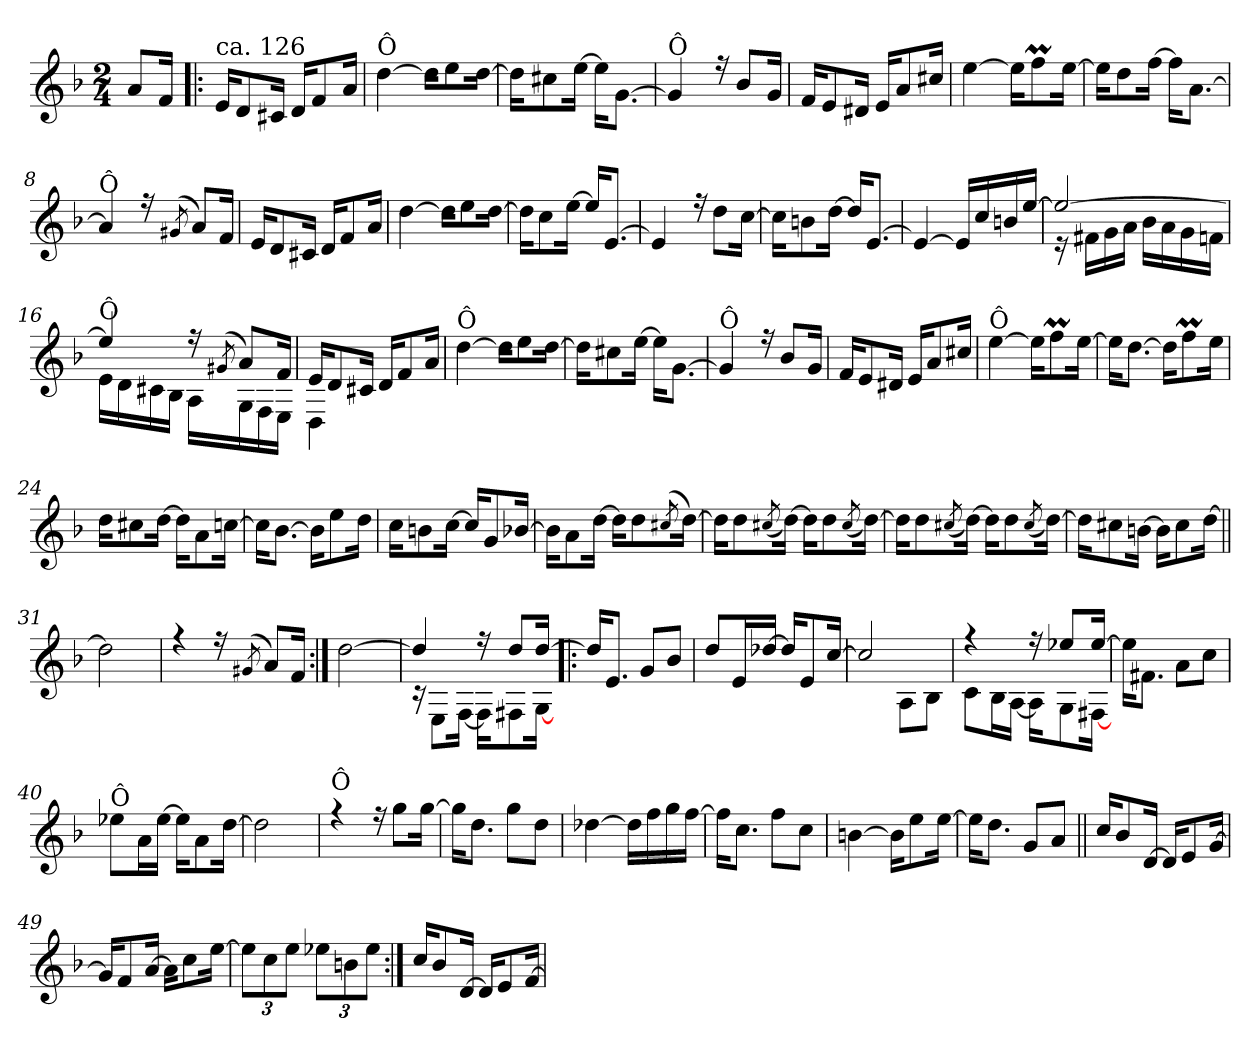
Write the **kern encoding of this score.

**kern
*part1
*staff1
*clefG2
*k[b-]
*F:
*M2/4
=
8a/L
16f/Jk
=1!|:
*^
!LO:TX:a:t=ca. 126	!
16e/KL	2ryy
8d/	.
16c#X/Jk	.
16d/KL	.
8f/	.
16a/Jk	.
=2	=2
!LO:TX:a:t=Ô	!
[<4dd\	2ryy
16dd\KL]	.
8ee\	.
[<16dd\Jk	.
=3	=3
16dd\KL]	2ryy
8cc#X\	.
[<16ee\Jk	.
16ee\KL]	.
[<8.g\J	.
=4	=4
!LO:TX:a:t=Ô	!
4g/]	2ryy
16rff	.
8b-/L	.
16g/Jk	.
!!LO:LB:g=z	!!
=5	=5
16f/KL	2ryy
8e/	.
16d#X/Jk	.
16e/KL	.
8a/	.
16cc#X/Jk	.
=6	=6
[<4ee\	2ryy
16ee\KL]	.
8ffM\	.
[<16ee\Jk	.
=7	=7
16ee\KL]	2ryy
8dd\	.
[<16ff\Jk	.
16ff\KL]	.
[<8.a\J	.
=8	=8
!LO:TX:a:t=Ô	!
4a/]	2ryy
16rff	.
(<8qg#X/	.
8a/L)	.
16f/Jk	.
=9	=9
16e/KL	2ryy
8d/	.
16c#X/Jk	.
16d/KL	.
8f/	.
16a/Jk	.
=10	=10
[<4dd\	2ryy
16dd\KL]	.
8ee\	.
[<16dd\Jk	.
!!LO:LB:g=z	!!
=11	=11
16dd\KL]	2ryy
8cc\	.
[<16ee\Jk	.
16ee/KL]	.
[>8.e/J	.
=12	=12
4e/]	2ryy
16rff	.
8dd\L	.
[<16cc\Jk	.
=13	=13
16cc\KL]	2ryy
8bn\	.
[<16dd\Jk	.
16dd/KL]	.
[>8.e/J	.
=14	=14
4e/_	2ryy
16e/LL]	.
16cc/	.
16bn/	.
[>16ee/JJ	.
=15	=15
*	*^
2ee/_	16re	2ryy
.	16f#X!\LL	.
.	16g!\	.
.	16a!\JJ	.
.	16b-!\LL	.
.	16a!\	.
.	16g!\	.
.	16fn!\JJ	.
!!LO:LB:g=z	!!	!!
=16	=16	=16
!LO:TX:a:t=Ô	!	!
4ee/]	16e!\LL	2ryy
.	16d!\	.
.	16c#X!\	.
.	16B-!\JJ	.
16rff	16A!\LL	.
(<8qg#X/	.	.
8a/L)	16G!\	.
.	16F!\	.
16f/Jk	16E!\JJ	.
=17	=17	=17
16e/KL	4D!\	2ryy
8d/	.	.
16c#X/Jk	.	.
16d/KL	4ryy	.
8f/	.	.
16a/Jk	.	.
*	*v	*v
=18	=18
!LO:TX:a:t=Ô	!
[<4dd\	2ryy
16dd\KL]	.
8ee\	.
[<16dd\Jk	.
=19	=19
16dd\KL]	2ryy
8cc#X\	.
[<16ee\Jk	.
16ee\KL]	.
[<8.g\J	.
=20	=20
!LO:TX:a:t=Ô	!
4g/]	2ryy
16rff	.
8b-/L	.
16g/Jk	.
!!LO:LB:g=z	!!
=21	=21
16f/KL	2ryy
8e/	.
16d#X/Jk	.
16e/KL	.
8a/	.
16cc#X/Jk	.
=22	=22
!LO:TX:a:t=Ô	!
[<4ee\	2ryy
16ee\KL]	.
8ffM\	.
[<16ee\Jk	.
=23	=23
16ee\KL]	2ryy
[<8.dd\J	.
16dd\KL]	.
8ffM\	.
16ee\Jk	.
=24	=24
16dd\KL	2ryy
8cc#X\	.
[<16dd\Jk	.
16dd\KL]	.
8a\	.
[<16ccn\Jk	.
=25	=25
16cc\KL]	2ryy
[<8.b-\J	.
16b-\KL]	.
8ee\	.
16dd\Jk	.
!!LO:LB:g=z	!!
=26	=26
16cc\KL	2ryy
8bn\	.
[<16cc\Jk	.
16cc/KL]	.
8g/	.
[>16b-X/Jk	.
=27	=27
16b-\KL]	2ryy
8a\	.
[<16dd\Jk	.
16dd\KL]	.
8dd\	.
(<8qcc#X/	.
[<16dd\Jk)	.
=28	=28
16dd\KL]	4ryy
8dd\	.
(<8qcc#X/	.
[<16dd\Jk)	.
16dd\KL]	4ryy
8dd\	.
(<8qcc#/	.
[<16dd\Jk)	.
=29	=29
16dd\KL]	4ryy
8dd\	.
(<8qcc#X/	.
[<16dd\Jk)	.
16dd\KL]	4ryy
8dd\	.
(<8qcc#/	.
[<16dd\Jk)	.
!!LO:LB:g=z	!!
=30	=30
16dd\KL]	2ryy
8cc#X\	.
[<16bn\Jk	.
16b\KL]	.
8cc#\	.
[<16dd\Jk	.
=31||	=31||
2dd\]	2ryy
=32	=32
4rff	2ryy
16rff	.
(<8qg#X/	.
8a/L)	.
16f/Jk	.
=33:|!	=33:|!
[<2dd\	2ryy
=34	=34
4dd/]	16rB
.	8E!\L
.	[<16F!\Jk
16rff	16F!\KL]
8dd/L	8F#X!\
[>16dd/Jk	[<16G!\Jk
!!LO:LB:g=z	!!
=35!|:	=35!|:
16dd/KL]	2ryy
8.e/J	.
8g/L	.
8b-/J	.
=36	=36
8dd/L	2ryy
16e/L	.
[>16dd-X/JJ	.
16dd-/KL]	.
8e/	.
[>16cc/Jk	.
=37	=37
*	*^
2cc/]	4ryy	2ryy
.	8A!\L	.
.	8B-!\J	.
=38	=38	=38
4r	8c!\L	4ryy
.	16B-!\L	.
.	[<16A!\JJ	.
16r	16A!\KL]	4ryy
8ee-X/L	8G!\	.
[>16ee-/Jk	[<16F#X!\Jk	.
*	*v	*v
=39	=39
16ee-\KL]	2ryy
8.f#X\J	.
8a\L	.
8cc\J	.
!!LO:LB:g=z	!!
=40	=40
!LO:TX:a:t=Ô	!
8ee-X\L	2ryy
16a\L	.
[<16ee-\JJ	.
16ee-\KL]	.
8a\	.
[<16dd\Jk	.
=41	=41
2dd\]	2ryy
=42	=42
!LO:TX:a:t=Ô	!
4rff	2ryy
16rff	.
8gg\L	.
[<16gg\Jk	.
=43	=43
16gg\KL]	2ryy
8.dd\J	.
8gg\L	.
8dd\J	.
=44	=44
[<4dd-X\	2ryy
16dd-\LL]	.
16ff\	.
16gg\	.
[<16ff\JJ	.
=45	=45
16ff\KL]	2ryy
8.cc\J	.
8ff\L	.
8cc\J	.
!!LO:LB:g=z	!!
=46	=46
[<4bn\	2ryy
16b\KL]	.
8ee\	.
[<16ee\Jk	.
=47	=47
16ee\KL]	2ryy
8.dd\J	.
8g/L	.
8a/J	.
=48||	=48||
16cc/KL	2ryy
8b-/	.
[>16d/Jk	.
16d/KL]	.
8e/	.
[>16g/Jk	.
=49	=49
16g/KL]	2ryy
8f/	.
[>16a/Jk	.
16a\KL]	.
8cc\	.
[<16ee\Jk	.
=50	=50
12ee\L]	4ryy
12cc\	.
12ee\J	.
12ee-X\L	4ryy
12bn\	.
12ee-\J	.
!!LO:PB:g=z	!!
=51:|!	=51:|!
16cc/KL	2ryy
8b-/	.
[>16d/Jk	.
16d/KL]	.
8e/	.
[>16f/Jk	.
*v	*v
=
*-
